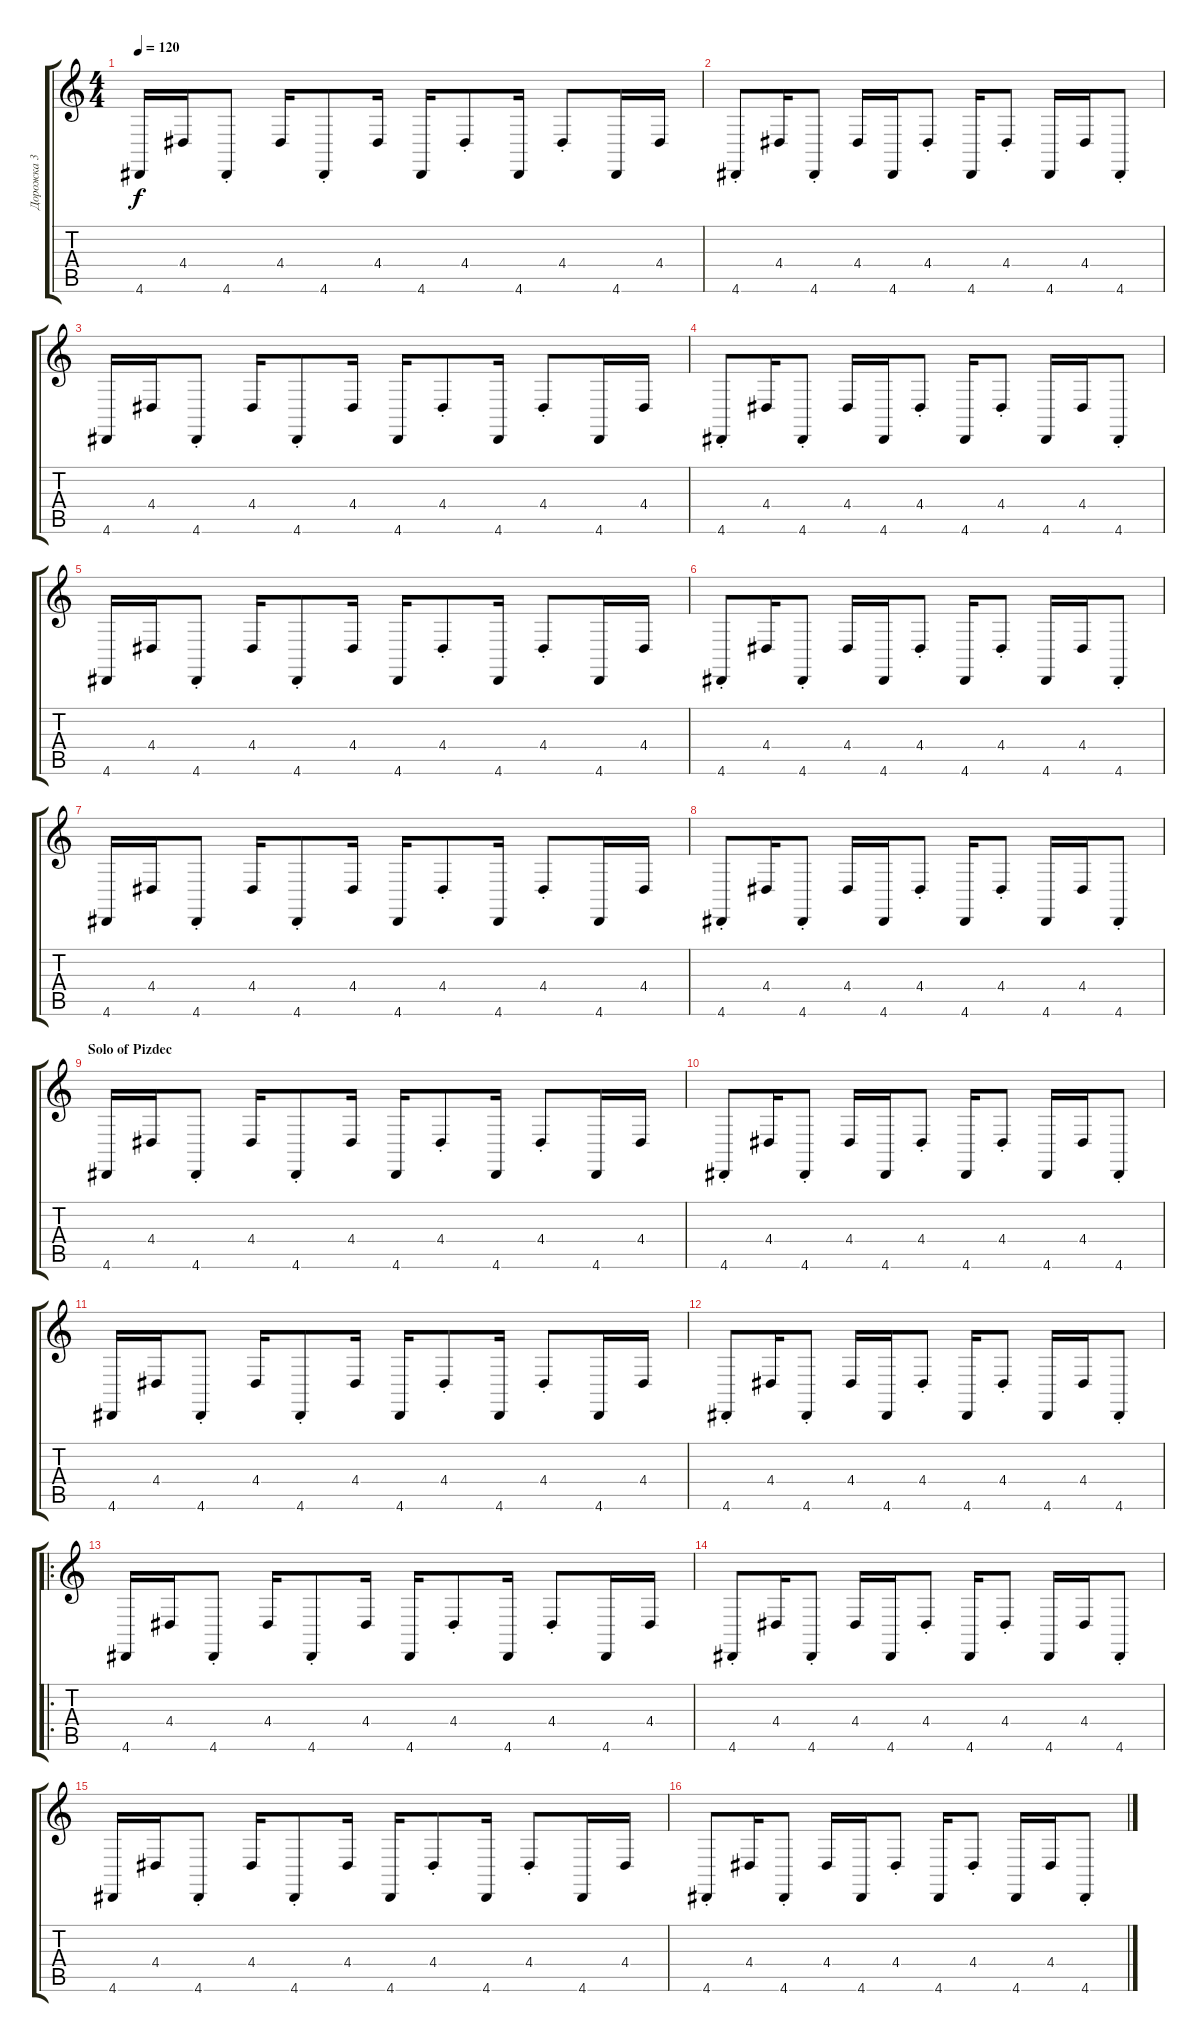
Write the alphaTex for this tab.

\track ("Дорожка 3" "Дорожка 3") {instrument lead2sawtooth}
\staff {score tabs}
\tuning (Db4 Ab3 E3 B2 Gb2 B1) {hide}
\ts (4 4)
\tempo 120
\clef g2
\ks c
4.6.16{dy f} 4.4.16 4.6{st}.8 4.4.16 4.6{st}.8 4.4.16 4.6.16 4.4{st}.8 4.6.16 4.4{st}.8 4.6.16 4.4.16 |
4.6{st}.8 4.4.16 4.6{st}.8 4.4.16 4.6.16 4.4{st}.8 4.6.16 4.4{st}.8 4.6.16 4.4.16 4.6{st}.8 |
4.6.16 4.4.16 4.6{st}.8 4.4.16 4.6{st}.8 4.4.16 4.6.16 4.4{st}.8 4.6.16 4.4{st}.8 4.6.16 4.4.16 |
4.6{st}.8 4.4.16 4.6{st}.8 4.4.16 4.6.16 4.4{st}.8 4.6.16 4.4{st}.8 4.6.16 4.4.16 4.6{st}.8 |
4.6.16 4.4.16 4.6{st}.8 4.4.16 4.6{st}.8 4.4.16 4.6.16 4.4{st}.8 4.6.16 4.4{st}.8 4.6.16 4.4.16 |
4.6{st}.8 4.4.16 4.6{st}.8 4.4.16 4.6.16 4.4{st}.8 4.6.16 4.4{st}.8 4.6.16 4.4.16 4.6{st}.8 |
4.6.16 4.4.16 4.6{st}.8 4.4.16 4.6{st}.8 4.4.16 4.6.16 4.4{st}.8 4.6.16 4.4{st}.8 4.6.16 4.4.16 |
4.6{st}.8 4.4.16 4.6{st}.8 4.4.16 4.6.16 4.4{st}.8 4.6.16 4.4{st}.8 4.6.16 4.4.16 4.6{st}.8 |
\section ("" "Solo of Pizdec")
4.6.16 4.4.16 4.6{st}.8 4.4.16 4.6{st}.8 4.4.16 4.6.16 4.4{st}.8 4.6.16 4.4{st}.8 4.6.16 4.4.16 |
4.6{st}.8 4.4.16 4.6{st}.8 4.4.16 4.6.16 4.4{st}.8 4.6.16 4.4{st}.8 4.6.16 4.4.16 4.6{st}.8 |
4.6.16 4.4.16 4.6{st}.8 4.4.16 4.6{st}.8 4.4.16 4.6.16 4.4{st}.8 4.6.16 4.4{st}.8 4.6.16 4.4.16 |
4.6{st}.8 4.4.16 4.6{st}.8 4.4.16 4.6.16 4.4{st}.8 4.6.16 4.4{st}.8 4.6.16 4.4.16 4.6{st}.8 |
\ro
4.6.16 4.4.16 4.6{st}.8 4.4.16 4.6{st}.8 4.4.16 4.6.16 4.4{st}.8 4.6.16 4.4{st}.8 4.6.16 4.4.16 |
4.6{st}.8 4.4.16 4.6{st}.8 4.4.16 4.6.16 4.4{st}.8 4.6.16 4.4{st}.8 4.6.16 4.4.16 4.6{st}.8 |
4.6.16 4.4.16 4.6{st}.8 4.4.16 4.6{st}.8 4.4.16 4.6.16 4.4{st}.8 4.6.16 4.4{st}.8 4.6.16 4.4.16 |
4.6{st}.8 4.4.16 4.6{st}.8 4.4.16 4.6.16 4.4{st}.8 4.6.16 4.4{st}.8 4.6.16 4.4.16 4.6{st}.8
